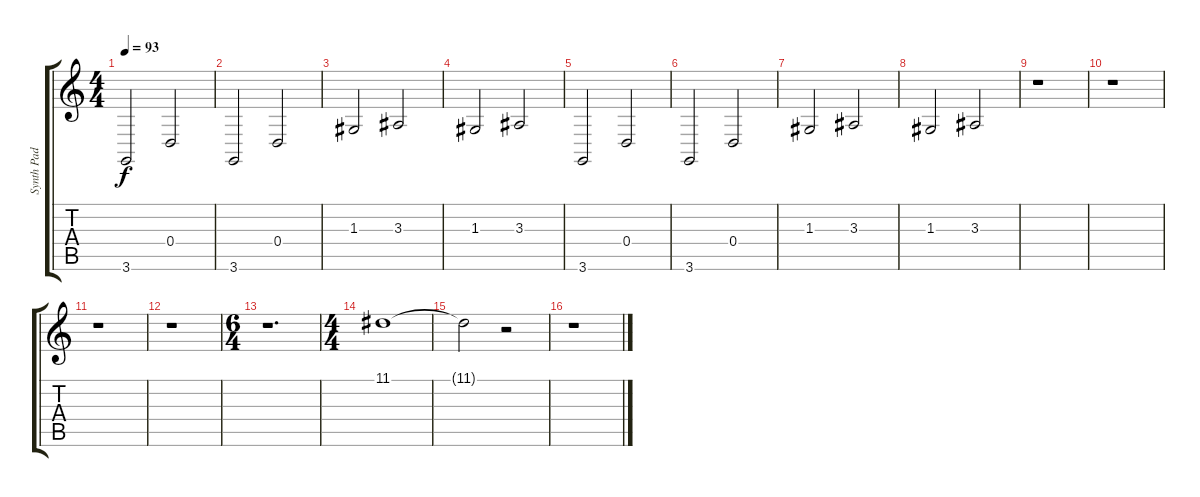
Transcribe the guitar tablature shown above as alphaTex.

\track ("Synth Pad" "Synth Pad") {instrument pad2warm}
\staff {score tabs}
\tuning (E4 B3 G3 D3 A2 E2) {hide}
\ts (4 4)
\tempo 93
\clef g2
\ks c
3.6.2{dy f} 0.4.2 |
3.6.2 0.4.2 |
1.3.2 3.3.2 |
1.3.2 3.3.2 |
3.6.2 0.4.2 |
3.6.2 0.4.2 |
1.3.2 3.3.2 |
1.3.2 3.3.2 |
r.1 |
r.1 |
r.1 |
r.1 |
\ts (6 4)
r.1{d} |
\ts (4 4)
11.1.1 |
11.1{t}.2 r.2 |
r.1
